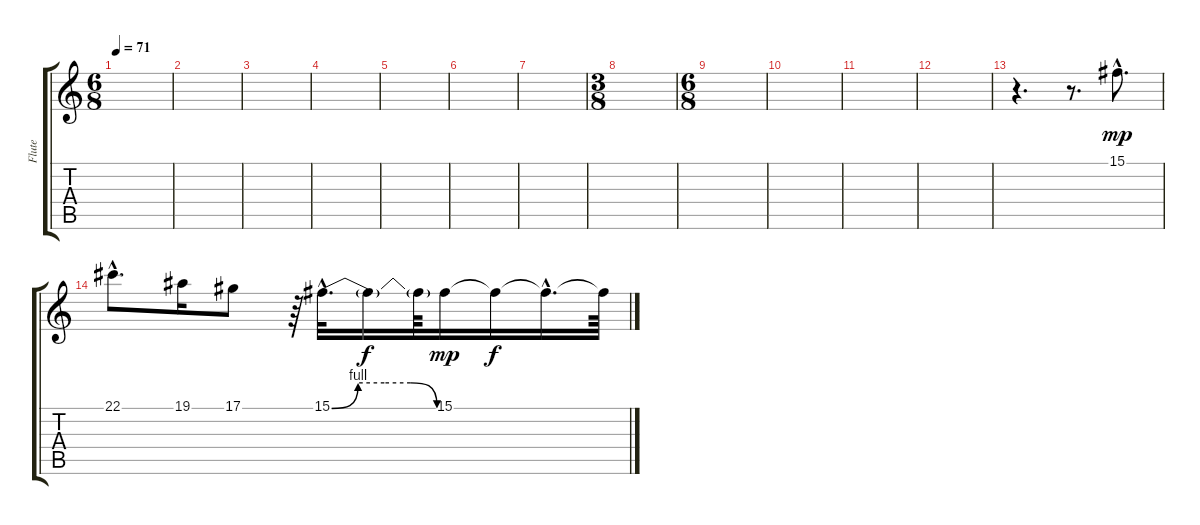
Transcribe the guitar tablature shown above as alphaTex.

\track ("Flute" "Flute") {instrument flute}
\staff {score tabs}
\tuning (Eb4 Bb3 Gb3 Db3 Ab2 Eb2) {hide}
\ts (6 8)
\tempo 71
\clef g2
\ks c
|
|
|
|
|
|
|
\ts (3 8)
|
\ts (6 8)
|
|
|
|
r.4{d} r.8{d} 15.1{hac}.8{d dy mp} |
22.1{hac}.8{d} 19.1.16 17.1.8 r.64 15.1{be (custom 0 0 15 4 30 4 45 4 60 0) hac}.32{d} 15.1{t}.16{dy f} 15.1{t}.64 15.1.16{dy mp} 15.1{t}.16{dy f} 15.1{hac t}.16{d} 15.1{t}.64
